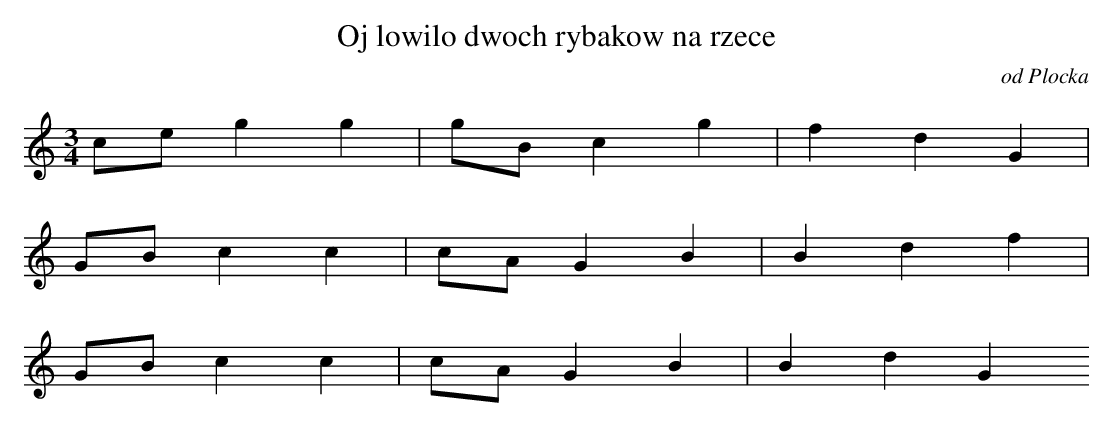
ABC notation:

X:1
T: Oj lowilo dwoch rybakow na rzece
O: od Plocka
M: 3/4
L: 1/8
K: C
ceg2g2 | gBc2g2 | f2d2G2 |
GBc2c2 | cAG2B2 | B2d2f2 |
GBc2c2 | cAG2B2 | B2d2G2
